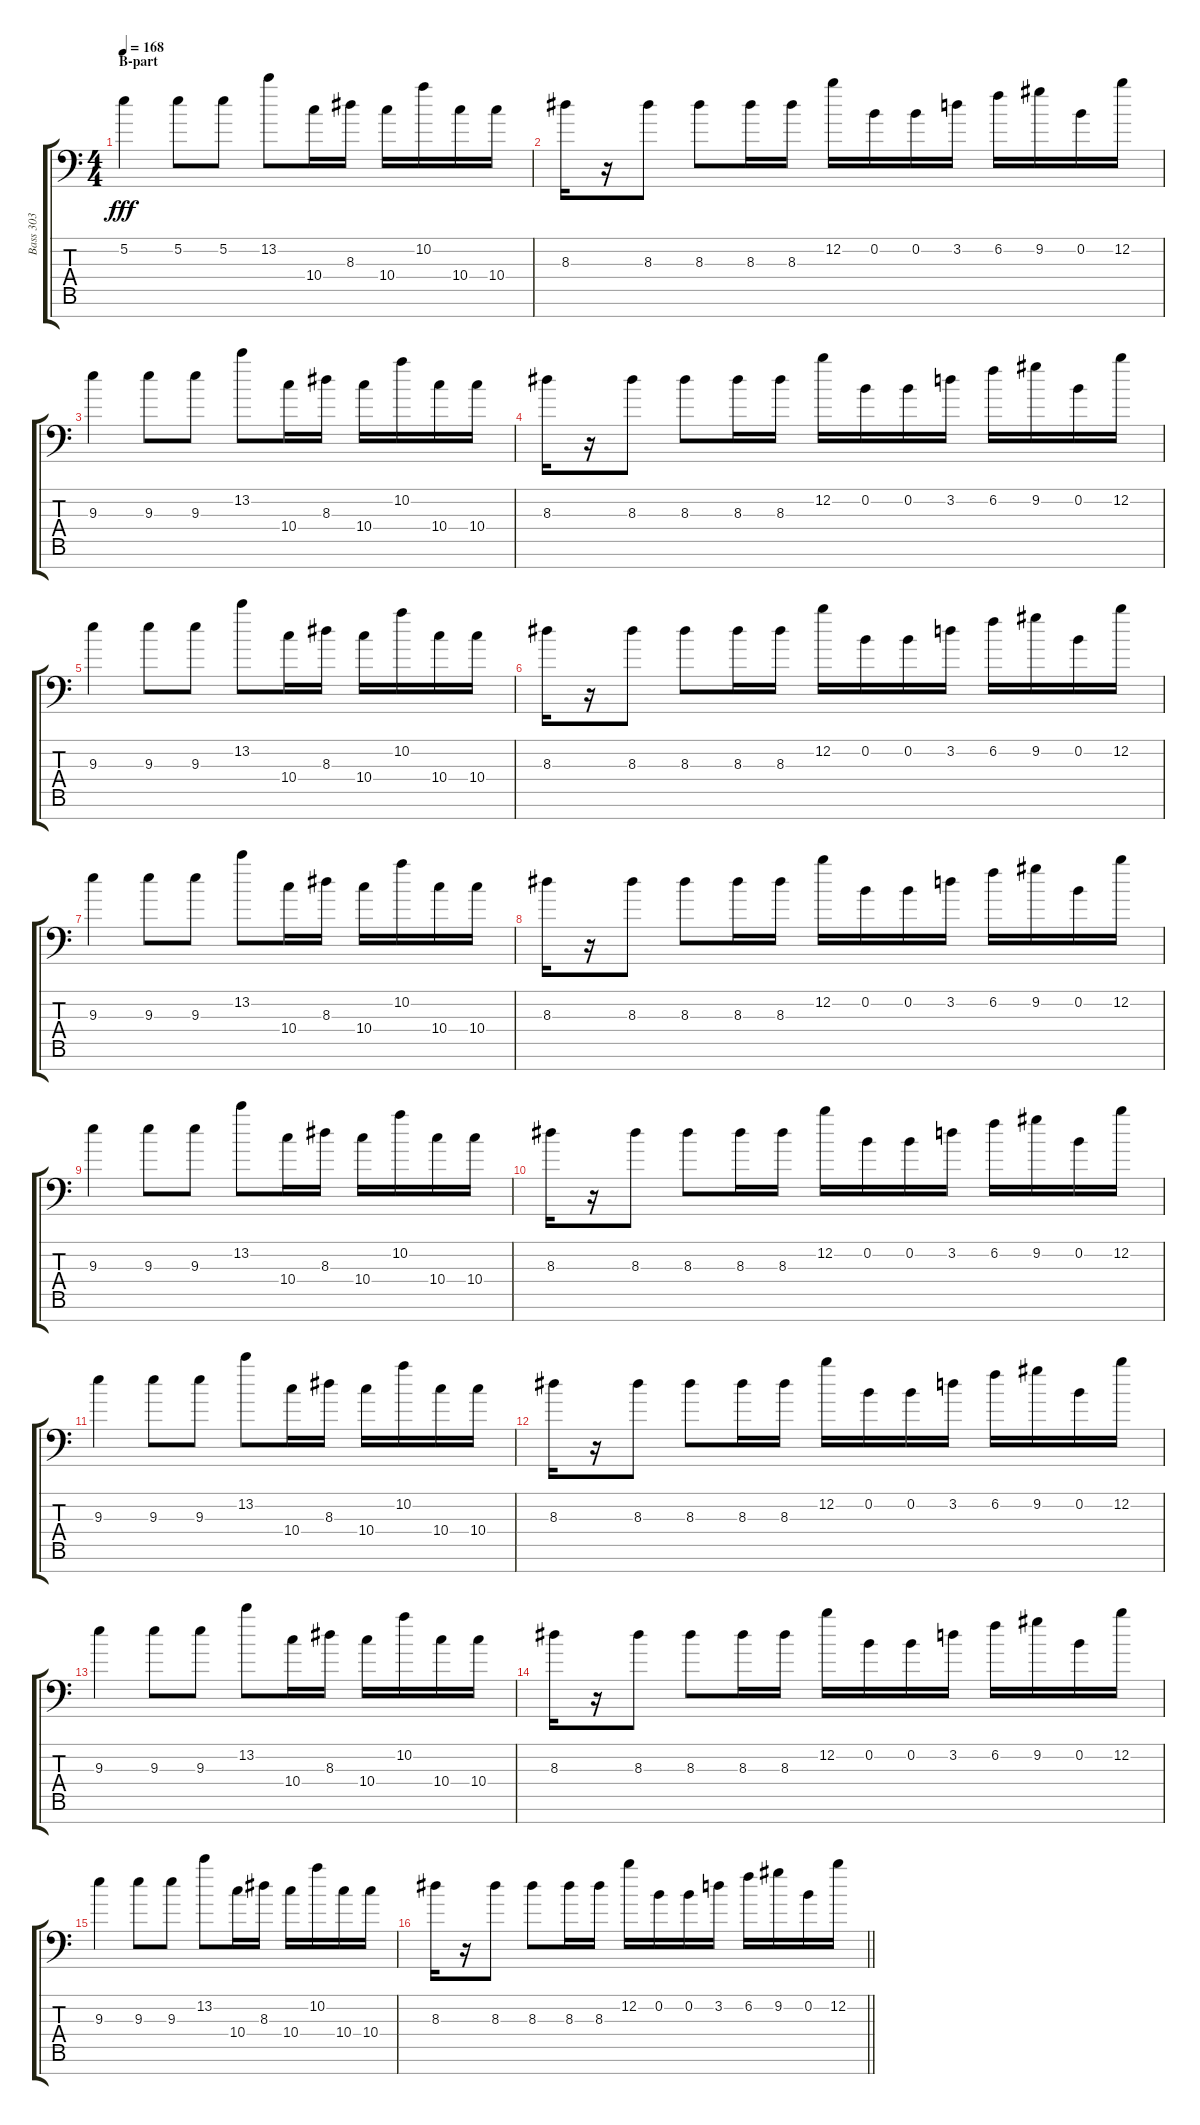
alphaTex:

\track ("Bass 303" "Bass 303") {instrument synthbass1}
\staff {score tabs}
\tuning (Gb5 B3 G3 D3 A2 E2 C-1) {hide}
\ts (4 4)
\section ("" "B-part")
\tempo 168
\clef f4
\ks c
5.2.4{dy fff} 5.2.8 5.2.8 13.2.8 10.4.16 8.3.16 10.4.16 10.2.16 10.4.16 10.4.16 |
8.3.16 r.16 8.3.8 8.3.8 8.3.16 8.3.16 12.2.16 0.2.16 0.2.16 3.2.16 6.2.16 9.2.16 0.2.16 12.2.16 |
9.3.4 9.3.8 9.3.8 13.2.8 10.4.16 8.3.16 10.4.16 10.2.16 10.4.16 10.4.16 |
8.3.16 r.16 8.3.8 8.3.8 8.3.16 8.3.16 12.2.16 0.2.16 0.2.16 3.2.16 6.2.16 9.2.16 0.2.16 12.2.16 |
9.3.4 9.3.8 9.3.8 13.2.8 10.4.16 8.3.16 10.4.16 10.2.16 10.4.16 10.4.16 |
8.3.16 r.16 8.3.8 8.3.8 8.3.16 8.3.16 12.2.16 0.2.16 0.2.16 3.2.16 6.2.16 9.2.16 0.2.16 12.2.16 |
9.3.4 9.3.8 9.3.8 13.2.8 10.4.16 8.3.16 10.4.16 10.2.16 10.4.16 10.4.16 |
8.3.16 r.16 8.3.8 8.3.8 8.3.16 8.3.16 12.2.16 0.2.16 0.2.16 3.2.16 6.2.16 9.2.16 0.2.16 12.2.16 |
9.3.4 9.3.8 9.3.8 13.2.8 10.4.16 8.3.16 10.4.16 10.2.16 10.4.16 10.4.16 |
8.3.16 r.16 8.3.8 8.3.8 8.3.16 8.3.16 12.2.16 0.2.16 0.2.16 3.2.16 6.2.16 9.2.16 0.2.16 12.2.16 |
9.3.4 9.3.8 9.3.8 13.2.8 10.4.16 8.3.16 10.4.16 10.2.16 10.4.16 10.4.16 |
8.3.16 r.16 8.3.8 8.3.8 8.3.16 8.3.16 12.2.16 0.2.16 0.2.16 3.2.16 6.2.16 9.2.16 0.2.16 12.2.16 |
9.3.4 9.3.8 9.3.8 13.2.8 10.4.16 8.3.16 10.4.16 10.2.16 10.4.16 10.4.16 |
8.3.16 r.16 8.3.8 8.3.8 8.3.16 8.3.16 12.2.16 0.2.16 0.2.16 3.2.16 6.2.16 9.2.16 0.2.16 12.2.16 |
9.3.4 9.3.8 9.3.8 13.2.8 10.4.16 8.3.16 10.4.16 10.2.16 10.4.16 10.4.16 |
\barLineRight lightlight
8.3.16 r.16 8.3.8 8.3.8 8.3.16 8.3.16 12.2.16 0.2.16 0.2.16 3.2.16 6.2.16 9.2.16 0.2.16 12.2.16
